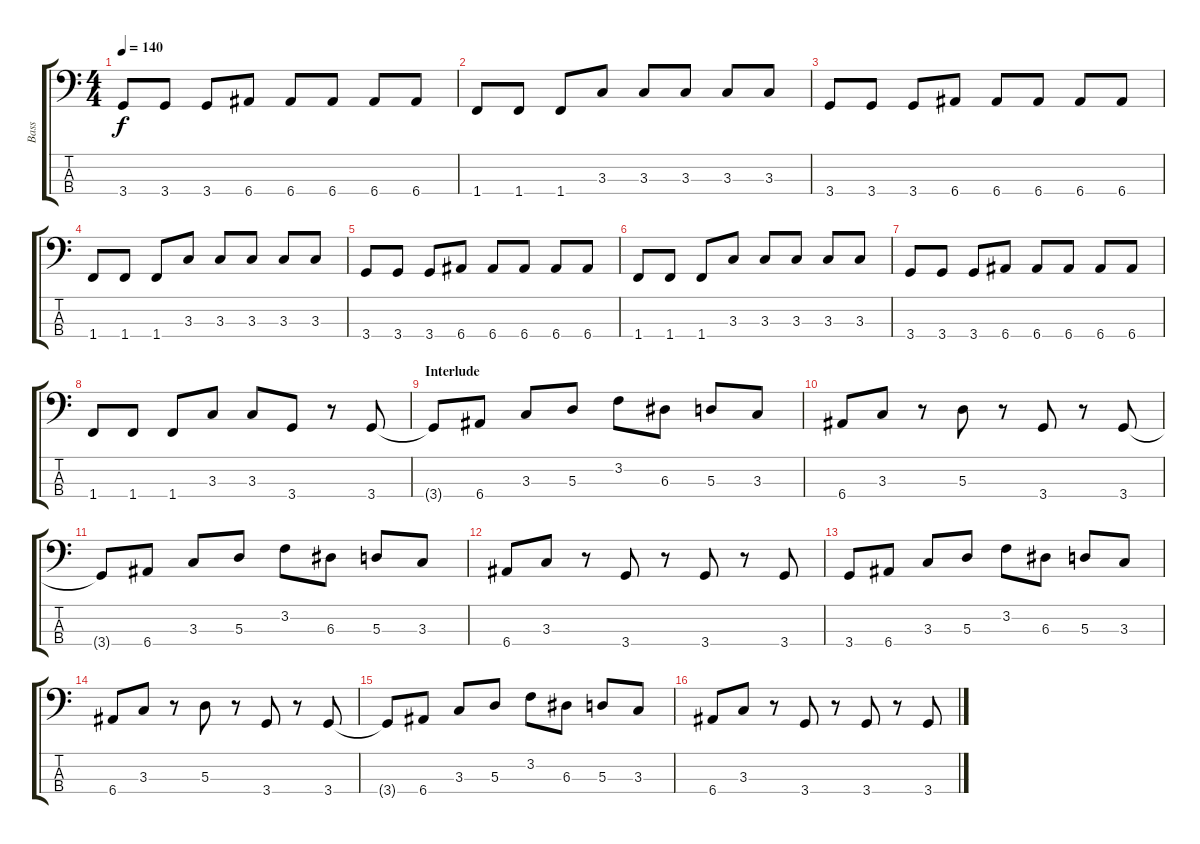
\track ("Bass" "Bass") {instrument electricbassfinger}
\staff {score tabs}
\tuning (G2 D2 A1 E1) {hide}
\ts (4 4)
\tempo 140
\clef f4
\ks c
3.4.8{dy f} 3.4.8 3.4.8 6.4.8 6.4.8 6.4.8 6.4.8 6.4.8 |
1.4.8 1.4.8 1.4.8 3.3.8 3.3.8 3.3.8 3.3.8 3.3.8 |
3.4.8 3.4.8 3.4.8 6.4.8 6.4.8 6.4.8 6.4.8 6.4.8 |
1.4.8 1.4.8 1.4.8 3.3.8 3.3.8 3.3.8 3.3.8 3.3.8 |
3.4.8 3.4.8 3.4.8 6.4.8 6.4.8 6.4.8 6.4.8 6.4.8 |
1.4.8 1.4.8 1.4.8 3.3.8 3.3.8 3.3.8 3.3.8 3.3.8 |
3.4.8 3.4.8 3.4.8 6.4.8 6.4.8 6.4.8 6.4.8 6.4.8 |
1.4.8 1.4.8 1.4.8 3.3.8 3.3.8 3.4.8 r.8 3.4.8 |
\section ("" "Interlude")
3.4{t}.8 6.4.8 3.3.8 5.3.8 3.2.8 6.3.8 5.3.8 3.3.8 |
6.4.8 3.3.8 r.8 5.3.8 r.8 3.4.8 r.8 3.4.8 |
3.4{t}.8 6.4.8 3.3.8 5.3.8 3.2.8 6.3.8 5.3.8 3.3.8 |
6.4.8 3.3.8 r.8 3.4.8 r.8 3.4.8 r.8 3.4.8 |
3.4.8 6.4.8 3.3.8 5.3.8 3.2.8 6.3.8 5.3.8 3.3.8 |
6.4.8 3.3.8 r.8 5.3.8 r.8 3.4.8 r.8 3.4.8 |
3.4{t}.8 6.4.8 3.3.8 5.3.8 3.2.8 6.3.8 5.3.8 3.3.8 |
6.4.8 3.3.8 r.8 3.4.8 r.8 3.4.8 r.8 3.4.8
